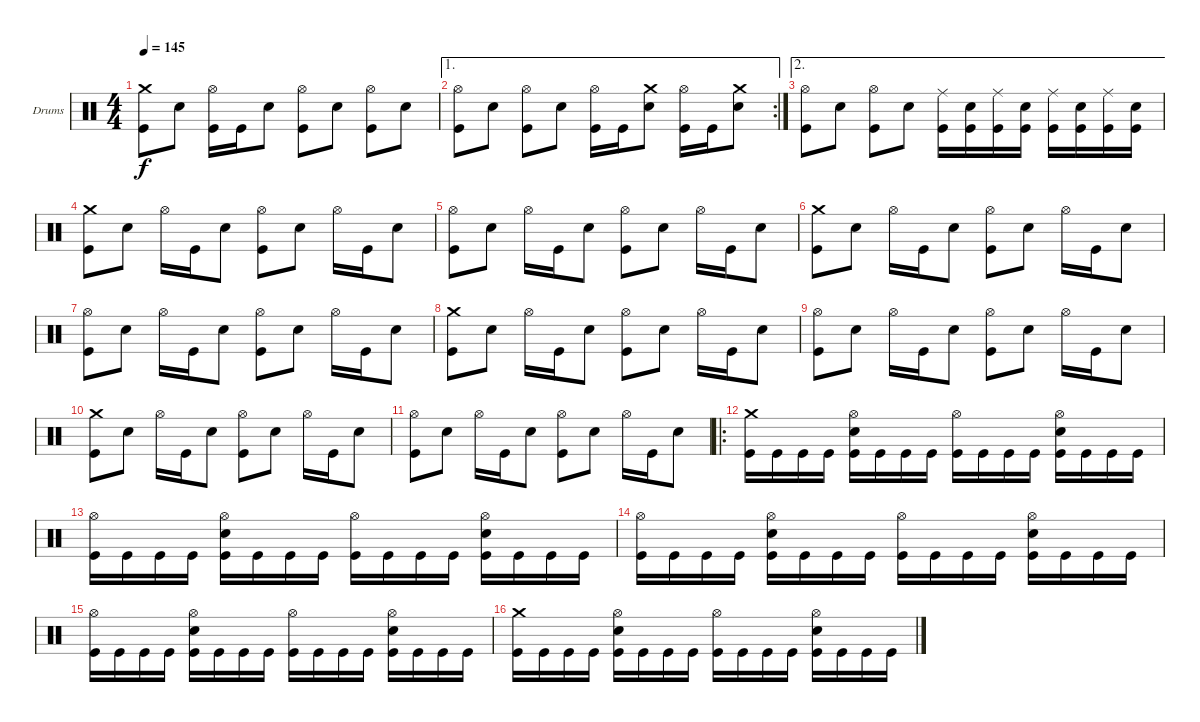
\bracketExtendMode groupsimilarinstruments
\firstSystemTrackNameOrientation horizontal
\otherSystemsTrackNameOrientation horizontal
\track ("Drumkit" "Drums") {instrument percussion}
\staff {score}
\articulation defaults
\ts (4 4)
\tempo 145
\clef neutral
\ks c
("Crash medium (hit)" "Kick (hit)").8{dy f} "Snare (hit) 2".8 ("Hi-Hat (open)" "Kick (hit)").16 "Kick (hit)".16 "Snare (hit) 2".8 ("Hi-Hat (open)" "Kick (hit)").8 "Snare (hit) 2".8 ("Hi-Hat (open)" "Kick (hit)").8 "Snare (hit) 2".8 |
\ae 1
\rc 2
("Hi-Hat (open)" "Kick (hit)").8 "Snare (hit) 2".8 ("Hi-Hat (open)" "Kick (hit)").8 "Snare (hit) 2".8 ("Hi-Hat (open)" "Kick (hit)").16 "Kick (hit)".16 ("Crash medium (hit)" "Snare (hit) 2").8 ("Hi-Hat (open)" "Kick (hit)").16 "Kick (hit)".16 ("Crash medium (hit)" "Snare (hit) 2").8 |
\ae 2
("Hi-Hat (open)" "Kick (hit)").8 "Snare (hit) 2".8 ("Hi-Hat (open)" "Kick (hit)").8 "Snare (hit) 2".8 ("Ride (middle)" "Kick (hit)").16 ("Snare (hit) 2" "Kick (hit)").16 ("Ride (middle)" "Kick (hit)").16 ("Snare (hit) 2" "Kick (hit)").16 ("Ride (middle)" "Kick (hit)").16 ("Snare (hit) 2" "Kick (hit)").16 ("Ride (middle)" "Kick (hit)").16 ("Snare (hit) 2" "Kick (hit)").16 |
("Crash medium (hit)" "Kick (hit)").8 "Snare (hit) 2".8 "Hi-Hat (open)".16 "Kick (hit)".16 "Snare (hit) 2".8 ("Hi-Hat (open)" "Kick (hit)").8 "Snare (hit) 2".8 "Hi-Hat (open)".16 "Kick (hit)".16 "Snare (hit) 2".8 |
("Hi-Hat (open)" "Kick (hit)").8 "Snare (hit) 2".8 "Hi-Hat (open)".16 "Kick (hit)".16 "Snare (hit) 2".8 ("Hi-Hat (open)" "Kick (hit)").8 "Snare (hit) 2".8 "Hi-Hat (open)".16 "Kick (hit)".16 "Snare (hit) 2".8 |
("Crash medium (hit)" "Kick (hit)").8 "Snare (hit) 2".8 "Hi-Hat (open)".16 "Kick (hit)".16 "Snare (hit) 2".8 ("Hi-Hat (open)" "Kick (hit)").8 "Snare (hit) 2".8 "Hi-Hat (open)".16 "Kick (hit)".16 "Snare (hit) 2".8 |
("Hi-Hat (open)" "Kick (hit)").8 "Snare (hit) 2".8 "Hi-Hat (open)".16 "Kick (hit)".16 "Snare (hit) 2".8 ("Hi-Hat (open)" "Kick (hit)").8 "Snare (hit) 2".8 "Hi-Hat (open)".16 "Kick (hit)".16 "Snare (hit) 2".8 |
("Crash medium (hit)" "Kick (hit)").8 "Snare (hit) 2".8 "Hi-Hat (open)".16 "Kick (hit)".16 "Snare (hit) 2".8 ("Hi-Hat (open)" "Kick (hit)").8 "Snare (hit) 2".8 "Hi-Hat (open)".16 "Kick (hit)".16 "Snare (hit) 2".8 |
("Hi-Hat (open)" "Kick (hit)").8 "Snare (hit) 2".8 "Hi-Hat (open)".16 "Kick (hit)".16 "Snare (hit) 2".8 ("Hi-Hat (open)" "Kick (hit)").8 "Snare (hit) 2".8 "Hi-Hat (open)".16 "Kick (hit)".16 "Snare (hit) 2".8 |
("Crash medium (hit)" "Kick (hit)").8 "Snare (hit) 2".8 "Hi-Hat (open)".16 "Kick (hit)".16 "Snare (hit) 2".8 ("Hi-Hat (open)" "Kick (hit)").8 "Snare (hit) 2".8 "Hi-Hat (open)".16 "Kick (hit)".16 "Snare (hit) 2".8 |
("Hi-Hat (open)" "Kick (hit)").8 "Snare (hit) 2".8 "Hi-Hat (open)".16 "Kick (hit)".16 "Snare (hit) 2".8 ("Hi-Hat (open)" "Kick (hit)").8 "Snare (hit) 2".8 "Hi-Hat (open)".16 "Kick (hit)".16 "Snare (hit) 2".8 |
\ro
("Crash medium (hit)" "Kick (hit)").16 "Kick (hit)".16 "Kick (hit)".16 "Kick (hit)".16 ("Hi-Hat (open)" "Snare (hit) 2" "Kick (hit)").16 "Kick (hit)".16 "Kick (hit)".16 "Kick (hit)".16 ("Hi-Hat (open)" "Kick (hit)").16 "Kick (hit)".16 "Kick (hit)".16 "Kick (hit)".16 ("Hi-Hat (open)" "Snare (hit) 2" "Kick (hit)").16 "Kick (hit)".16 "Kick (hit)".16 "Kick (hit)".16 |
("Hi-Hat (open)" "Kick (hit)").16 "Kick (hit)".16 "Kick (hit)".16 "Kick (hit)".16 ("Hi-Hat (open)" "Snare (hit) 2" "Kick (hit)").16 "Kick (hit)".16 "Kick (hit)".16 "Kick (hit)".16 ("Hi-Hat (open)" "Kick (hit)").16 "Kick (hit)".16 "Kick (hit)".16 "Kick (hit)".16 ("Hi-Hat (open)" "Snare (hit) 2" "Kick (hit)").16 "Kick (hit)".16 "Kick (hit)".16 "Kick (hit)".16 |
("Hi-Hat (open)" "Kick (hit)").16 "Kick (hit)".16 "Kick (hit)".16 "Kick (hit)".16 ("Hi-Hat (open)" "Snare (hit) 2" "Kick (hit)").16 "Kick (hit)".16 "Kick (hit)".16 "Kick (hit)".16 ("Hi-Hat (open)" "Kick (hit)").16 "Kick (hit)".16 "Kick (hit)".16 "Kick (hit)".16 ("Hi-Hat (open)" "Snare (hit) 2" "Kick (hit)").16 "Kick (hit)".16 "Kick (hit)".16 "Kick (hit)".16 |
("Hi-Hat (open)" "Kick (hit)").16 "Kick (hit)".16 "Kick (hit)".16 "Kick (hit)".16 ("Hi-Hat (open)" "Snare (hit) 2" "Kick (hit)").16 "Kick (hit)".16 "Kick (hit)".16 "Kick (hit)".16 ("Hi-Hat (open)" "Kick (hit)").16 "Kick (hit)".16 "Kick (hit)".16 "Kick (hit)".16 ("Hi-Hat (open)" "Snare (hit) 2" "Kick (hit)").16 "Kick (hit)".16 "Kick (hit)".16 "Kick (hit)".16 |
("Crash medium (hit)" "Kick (hit)").16 "Kick (hit)".16 "Kick (hit)".16 "Kick (hit)".16 ("Hi-Hat (open)" "Snare (hit) 2" "Kick (hit)").16 "Kick (hit)".16 "Kick (hit)".16 "Kick (hit)".16 ("Hi-Hat (open)" "Kick (hit)").16 "Kick (hit)".16 "Kick (hit)".16 "Kick (hit)".16 ("Hi-Hat (open)" "Snare (hit) 2" "Kick (hit)").16 "Kick (hit)".16 "Kick (hit)".16 "Kick (hit)".16
